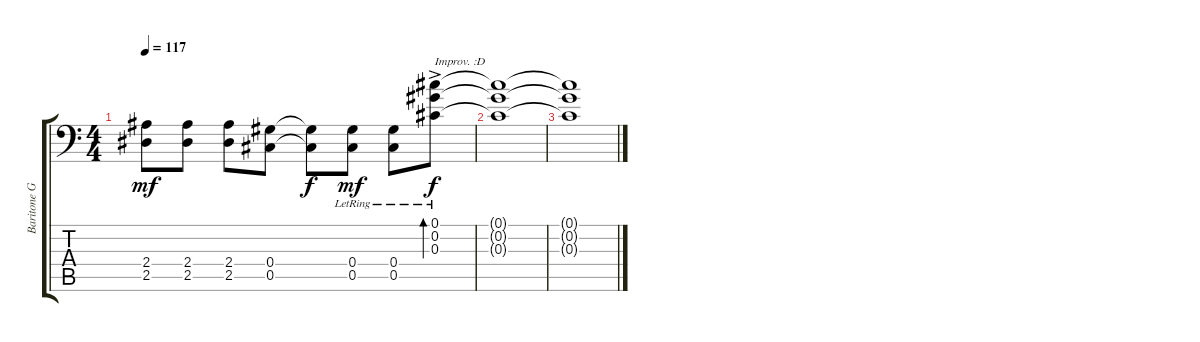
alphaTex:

\track ("Baritone Gtr. 1" "Baritone G") {instrument electricguitarclean}
\staff {score tabs}
\tuning (Db4 Ab3 Db3 Ab2 Db2 Ab1) {hide}
\ts (4 4)
\tempo 117
\clef f4
\ks c
(2.4 2.5).8{dy mf} (2.4 2.5).8 (2.4 2.5).8 (0.4 0.5).8 (0.4{t} 0.5{t}).8{dy f} (0.4{lr} 0.5{lr}).8{dy mf} (0.4{lr} 0.5{lr}).8 (0.1{ac lr} 0.2{ac lr} 0.3{ac lr}).8{bd 480 txt "Improv. :D" dy f} |
(0.1{t} 0.2{t} 0.3{t}).1 |
(0.1{t} 0.2{t} 0.3{t}).1
